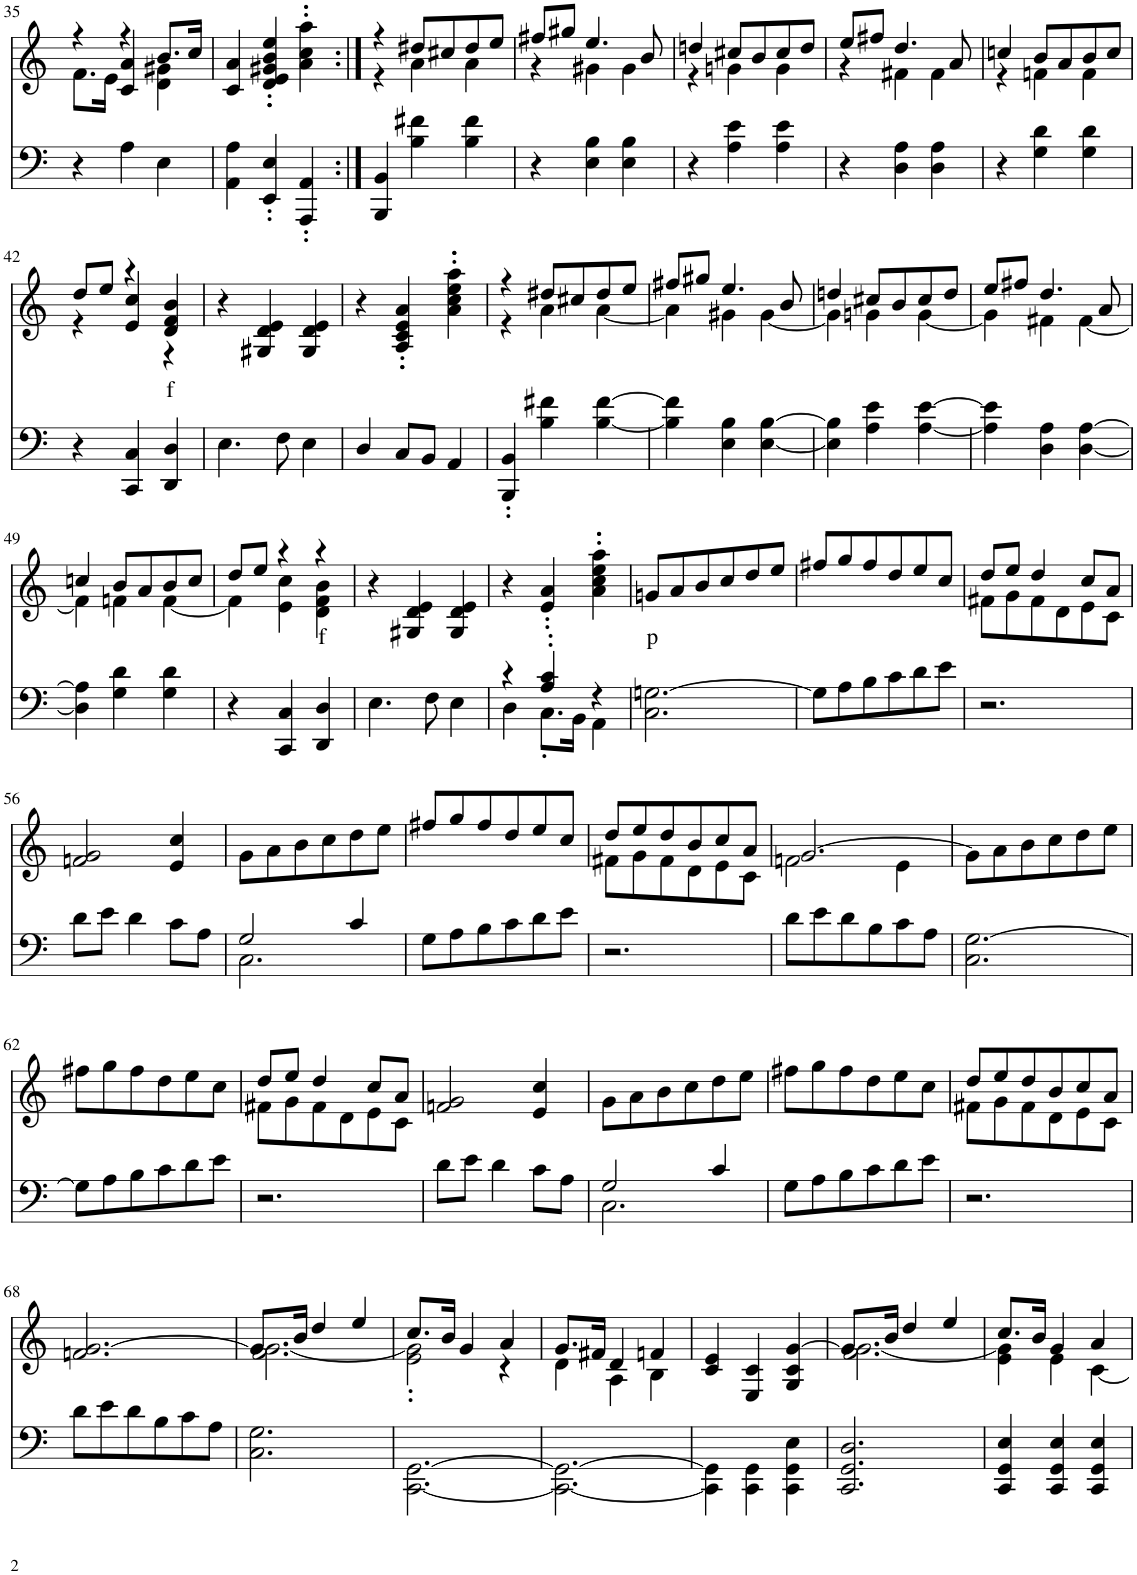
**kern	**kern	**text
*part2	*part1	*part1
*staff2	*staff1	*staff1
*I"piano	*I"piano	*
*I'Pno	*I'Pno	*
!!LO:PB:g=z
*clefF4	*clefG2	*
*k[]	*k[]	*
*M3/4	*M3/4	*
=35	=35	=35
*	*^	*
4r	4r	8.f\L	.
.	.	16e\Jk	.
4A\	4r	4c/ 4a/	.
4E\	8.b/L	4d\ 4g#X\	.
.	16cc/Jk	.	.
*	*v	*v	*
=36	=36	=36
4AA\ 4A\	4c/ 4a/	.
4EE/' 4E/'	4d/' 4e/' 4g#X/' 4b/' 4ee/'	.
4AAA/' 4AA/'	4a\' 4cc\' 4aa\'	.
=37:|!	=37:|!	=37:|!
*	*^	*
4BBB/ 4BB/	4r	4r	.
4B\ 4f#X\	8dd#X/L	4a\	.
.	8cc#X/	.	.
4B\ 4f#\	8dd#/	4a\	.
.	8ee/J	.	.
=38	=38	=38	=38
4r	8ff#X/L	4r	.
.	8gg#X/J	.	.
4E\ 4B\	4.ee/	4g#X\	.
4E\ 4B\	.	4g#\	.
.	8b/	.	.
=39	=39	=39	=39
4r	4ddn/	4r	.
4A\ 4e\	8cc#X/L	4gn\	.
.	8b/	.	.
4A\ 4e\	8cc#/	4g\	.
.	8dd/J	.	.
=40	=40	=40	=40
4r	8ee/L	4r	.
.	8ff#X/J	.	.
4D\ 4A\	4.dd/	4f#X\	.
4D\ 4A\	.	4f#\	.
.	8a/	.	.
=41	=41	=41	=41
4r	4ccn/	4r	.
4G\ 4d\	8b/L	4fn\	.
.	8a/	.	.
4G\ 4d\	8b/	4f\	.
.	8cc/J	.	.
!!LO:LB:g=z	!!
=42	=42	=42	=42
4r	8dd/L	4r	.
.	8ee/J	.	.
4CC/ 4C/	4r	4e/ 4cc/	.
!	!	!	!LO:LY:b
4DD/ 4D/	4d/ 4f/ 4b/	4r	f
*	*v	*v	*
=43	=43	=43
4.E\	4r	.
.	4G#X/ 4d/ 4e/	.
8F\	.	.
4E\	4G#/ 4d/ 4e/	.
=44	=44	=44
4D/	4r	.
8C/L	4A/' 4c/' 4e/' 4a/'	.
8BB/J	.	.
4AA/	4a\' 4cc\' 4ee\' 4aa\'	.
=45	=45	=45
*	*^	*
4BBB/' 4BB/'	4r	4r	.
4B\ 4f#X\	8dd#X/L	4a\	.
.	8cc#X/	.	.
[4B\ [4f#\	8dd#/	[4a\	.
.	8ee/J	.	.
=46	=46	=46	=46
4B\] 4f#\]	8ff#X/L	4a\]	.
.	8gg#X/J	.	.
4E\ 4B\	4.ee/	4g#X\	.
[4E\ [4B\	.	[4g#\	.
.	8b/	.	.
=47	=47	=47	=47
4E\] 4B\]	4ddn/	4g#\]	.
4A\ 4e\	8cc#X/L	4gn\	.
.	8b/	.	.
[4A\ [4e\	8cc#/	[4g\	.
.	8dd/J	.	.
=48	=48	=48	=48
4A\] 4e\]	8ee/L	4g\]	.
.	8ff#X/J	.	.
4D\ 4A\	4.dd/	4f#X\	.
[4D\ [4A\	.	[4f#\	.
.	8a/	.	.
!!LO:LB:g=z	!!
=49	=49	=49	=49
4D\] 4A\]	4ccn/	4f#\]	.
4G\ 4d\	8b/L	4fn\	.
.	8a/	.	.
4G\ 4d\	8b/	[4f\	.
.	8cc/J	.	.
=50	=50	=50	=50
4r	8dd/L	4f\]	.
.	8ee/J	.	.
4CC/ 4C/	4r	4e\ 4cc\	.
!	!	!	!LO:LY:b
4DD/ 4D/	4r	4d\ 4f\ 4b\	f
*	*v	*v	*
=51	=51	=51
4.E\	4r	.
.	4G#X/ 4d/ 4e/	.
8F\	.	.
4E\	4G#/ 4d/ 4e/	.
=52	=52	=52
*^	*	*
4r	4D\	4r	.
4A/' 4c/'	8.C'\L	4e/' 4a/'	.
.	16BB\Jk	.	.
4r	4AA\	4a\' 4cc\' 4ee\' 4aa\'	.
=53	=53	=53	=53
!	!	!	!LO:LY:b
*v	*v	*	*
2.C\ [2.Gn\	8gn/L	p
.	8a/	.
.	8b/	.
.	8cc/	.
.	8dd/	.
.	8ee/J	.
=54	=54	=54
8G\L]	8ff#X/L	.
8A\	8gg/	.
8B\	8ff#/	.
8c\	8dd/	.
8d\	8ee/	.
8e\J	8cc/J	.
=55	=55	=55
*	*^	*
2.r	8dd/L	8f#X\L	.
.	8ee/J	8g\	.
.	4dd/	8f#\	.
.	.	8d\	.
.	8cc/L	8e\	.
.	8a/J	8c\J	.
*	*v	*v	*
!!LO:LB:g=z
=56	=56	=56
8d\L	2fn/ 2g/	.
8e\J	.	.
4d\	.	.
8c\L	4e/ 4cc/	.
8A\J	.	.
=57	=57	=57
*^	*	*
2G/	2.C\	8g\L	.
.	.	8a\	.
.	.	8b\	.
.	.	8cc\	.
4c/	.	8dd\	.
.	.	8ee\J	.
*v	*v	*	*
=58	=58	=58
8G\L	8ff#X/L	.
8A\	8gg/	.
8B\	8ff#/	.
8c\	8dd/	.
8d\	8ee/	.
8e\J	8cc/J	.
=59	=59	=59
*	*^	*
2.r	8dd/L	8f#X\L	.
.	8ee/	8g\	.
.	8dd/	8f#\	.
.	8b/	8d\	.
.	8cc/	8e\	.
.	8a/J	8c\J	.
=60	=60	=60	=60
8d\L	[2.g/	2fn\	.
8e\	.	.	.
8d\	.	.	.
8B\	.	.	.
8c\	.	4e\	.
8A\J	.	.	.
*	*v	*v	*
=61	=61	=61
2.C\ [2.G\	8g\L]	.
.	8a\	.
.	8b\	.
.	8cc\	.
.	8dd\	.
.	8ee\J	.
!!LO:LB:g=z
=62	=62	=62
8G\L]	8ff#X\L	.
8A\	8gg\	.
8B\	8ff#\	.
8c\	8dd\	.
8d\	8ee\	.
8e\J	8cc\J	.
=63	=63	=63
*	*^	*
2.r	8dd/L	8f#X\L	.
.	8ee/J	8g\	.
.	4dd/	8f#\	.
.	.	8d\	.
.	8cc/L	8e\	.
.	8a/J	8c\J	.
*	*v	*v	*
=64	=64	=64
8d\L	2fn/ 2g/	.
8e\J	.	.
4d\	.	.
8c\L	4e/ 4cc/	.
8A\J	.	.
=65	=65	=65
*^	*	*
2G/	2.C\	8g\L	.
.	.	8a\	.
.	.	8b\	.
.	.	8cc\	.
4c/	.	8dd\	.
.	.	8ee\J	.
*v	*v	*	*
=66	=66	=66
8G\L	8ff#X\L	.
8A\	8gg\	.
8B\	8ff#\	.
8c\	8dd\	.
8d\	8ee\	.
8e\J	8cc\J	.
=67	=67	=67
*	*^	*
2.r	8dd/L	8f#X\L	.
.	8ee/	8g\	.
.	8dd/	8f#\	.
.	8b/	8d\	.
.	8cc/	8e\	.
.	8a/J	8c\J	.
*	*v	*v	*
!!LO:LB:g=z
=68	=68	=68
8d\L	2.fn/ [2.g/	.
8e\	.	.
8d\	.	.
8B\	.	.
8c\	.	.
8A\J	.	.
=69	=69	=69
*	*^	*
2.C\ 2.G\	8.g/L]	2.f\ [2.g\	.
.	16b/Jk	.	.
.	4dd/	.	.
.	4ee/	.	.
=70	=70	=70	=70
[2.CC\ [2.GG\	8.cc/L	2e\' 2g\]'	.
.	16b/Jk	.	.
.	4g/	.	.
.	4a/	4r	.
=71	=71	=71	=71
2.CC\_ 2.GG\_	8.g/L	4d\	.
.	16f#X/Jk	.	.
.	4d/	4A\	.
.	4fn/	4B\	.
*	*v	*v	*
=72	=72	=72
4CC\] 4GG\]	4c/ 4e/	.
4CC\ 4GG\	4E/ 4c/	.
4CC\ 4GG\ 4E\	4G/ 4c/ [4g/	.
=73	=73	=73
*	*^	*
2.CC/ 2.GG/ 2.D/	8.g/L]	2.f\ [2.g\	.
.	16b/Jk	.	.
.	4dd/	.	.
.	4ee/	.	.
=74	=74	=74	=74
4CC/ 4GG/ 4E/	8.cc/L	4e\ 4g\]	.
.	16b/Jk	.	.
4CC/ 4GG/ 4E/	4g/	4e\	.
4CC/ 4GG/ 4E/	4a/	[4c\	.
*	*v	*v	*
=	=	=
*-	*-	*-
